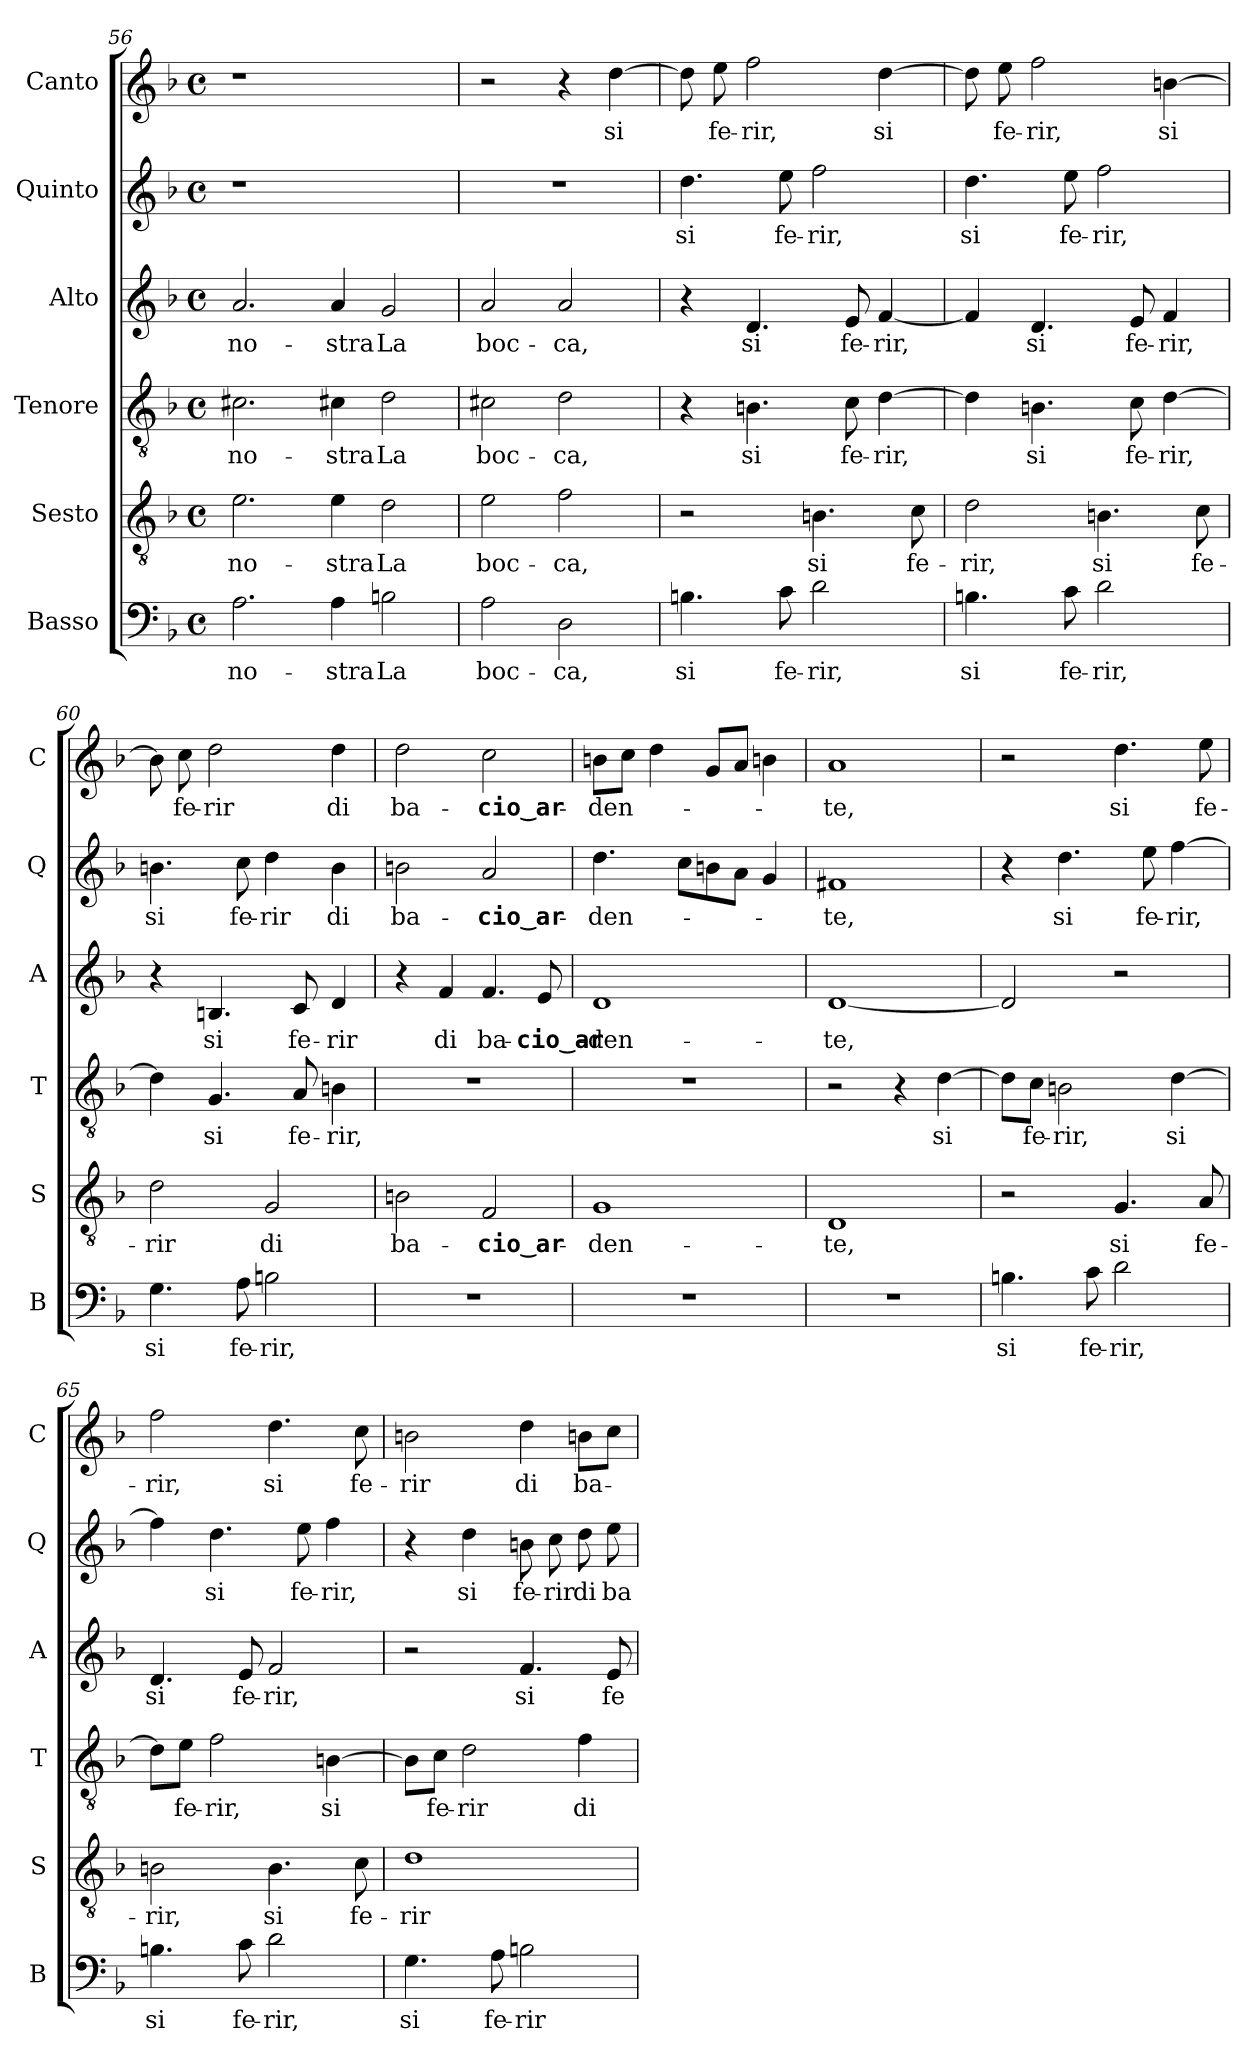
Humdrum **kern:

**kern	**text	**kern	**text	**kern	**text	**kern	**text	**kern	**text	**kern	**text
*part6	*part6	*part5	*part5	*part4	*part4	*part3	*part3	*part2	*part2	*part1	*part1
*staff6	*staff6	*staff5	*staff5	*staff4	*staff4	*staff3	*staff3	*staff2	*staff2	*staff1	*staff1
*I"Basso	*	*I"Sesto	*	*I"Tenore	*	*I"Alto	*	*I"Quinto	*	*I"Canto	*
*I'B	*	*I'S	*	*I'T	*	*I'A	*	*I'Q	*	*I'C	*
*clefF4	*	*clefGv2	*	*clefGv2	*	*clefG2	*	*clefG2	*	*clefG2	*
*k[b-]	*	*k[b-]	*	*k[b-]	*	*k[b-]	*	*k[b-]	*	*k[b-]	*
*F:	*	*F:	*	*F:	*	*F:	*	*F:	*	*F:	*
*M4/4	*	*M4/4	*	*M4/4	*	*M4/4	*	*M4/4	*	*M4/4	*
*met(c)	*	*met(c)	*	*met(c)	*	*met(c)	*	*met(c)	*	*met(c)	*
=56	=56	=56	=56	=56	=56	=56	=56	=56	=56	=56	=56
2.A	no-	2.e	no-	2.c#X	no-	2.a	no-	1r	.	1r	.
4A	-stra	4e	-stra	4c#X	-stra	4a	-stra	.	.	.	.
2Bn	-La	2d	-La	2d	-La	2g	-La	2ryy	.	2ryy	.
=57	=57	=57	=57	=57	=57	=57	=57	=57	=57	=57	=57
2A	boc-	2e	boc-	2c#X	boc-	2a	boc-	1r	.	2r	.
2D	-ca,	2f	-ca,	2d	-ca,	2a	-ca,	.	.	4r	.
.	.	.	.	.	.	.	.	.	.	[4dd	-si
!!LO:PB:g=z
=58	=58	=58	=58	=58	=58	=58	=58	=58	=58	=58	=58
4.Bn	-si	2r	.	4r	.	4r	.	4.dd	-si	8dd]	.
.	.	.	.	.	.	.	.	.	.	8ee	fe-
.	.	.	.	4.B	-si	4.d	-si	.	.	2ff	-rir,
8c	fe-	.	.	.	.	.	.	8ee	fe-	.	.
2d	-rir,	4.Bn	-si	.	.	.	.	2ff	-rir,	.	.
.	.	.	.	8c	fe-	8e	fe-	.	.	.	.
.	.	.	.	[4d	-rir,	[4f	-rir,	.	.	[4dd	-si
.	.	8c	fe-	.	.	.	.	.	.	.	.
=59	=59	=59	=59	=59	=59	=59	=59	=59	=59	=59	=59
4.Bn	-si	2d	-rir,	4d]	.	4f]	.	4.dd	-si	8dd]	.
.	.	.	.	.	.	.	.	.	.	8ee	fe-
.	.	.	.	4.B	-si	4.d	-si	.	.	2ff	-rir,
8c	fe-	.	.	.	.	.	.	8ee	fe-	.	.
2d	-rir,	4.Bn	-si	.	.	.	.	2ff	-rir,	.	.
.	.	.	.	8c	fe-	8e	fe-	.	.	.	.
.	.	.	.	[4d	-rir,	4f	-rir,	.	.	[4bn	-si
.	.	8c	fe-	.	.	.	.	.	.	.	.
=60	=60	=60	=60	=60	=60	=60	=60	=60	=60	=60	=60
4.G	-si	2d	-rir	4d]	.	4r	.	4.b	-si	8b]	.
.	.	.	.	.	.	.	.	.	.	8cc	fe-
.	.	.	.	4.G	-si	4.Bn	-si	.	.	2dd	-rir
8A	fe-	.	.	.	.	.	.	8cc	fe-	.	.
2Bn	-rir,	2G	-di	.	.	.	.	4dd	-rir	.	.
.	.	.	.	8A	fe-	8c	fe-	.	.	.	.
.	.	.	.	4B	-rir,	4d	-rir	4b	-di	4dd	-di
=61	=61	=61	=61	=61	=61	=61	=61	=61	=61	=61	=61
1r	.	2Bn	ba-	1r	.	4r	.	2b	ba-	2dd	ba-
.	.	.	.	.	.	4f	-di	.	.	.	.
.	.	2F	cio_ar-	.	.	4.f	ba-	2a	cio_ar-	2cc	cio_ar-
.	.	.	.	.	.	8e	cio_ar-	.	.	.	.
=62	=62	=62	=62	=62	=62	=62	=62	=62	=62	=62	=62
1r	.	1G	den-	1r	.	1d	den-	4.dd	den-	8bnL	den-
.	.	.	.	.	.	.	.	.	.	8ccJ	.
.	.	.	.	.	.	.	.	.	.	4dd	.
.	.	.	.	.	.	.	.	8ccL	.	.	.
.	.	.	.	.	.	.	.	8b	.	8gL	.
.	.	.	.	.	.	.	.	8aJ	.	8aJ	.
.	.	.	.	.	.	.	.	4g	.	4bn	.
=63	=63	=63	=63	=63	=63	=63	=63	=63	=63	=63	=63
1r	.	1D	-te,	2r	.	[1d	-te,	1f#X	-te,	1a	-te,
.	.	.	.	4r	.	.	.	.	.	.	.
.	.	.	.	[4d	-si	.	.	.	.	.	.
=64	=64	=64	=64	=64	=64	=64	=64	=64	=64	=64	=64
4.Bn	-si	2r	.	8d\L]	.	2d]	.	4r	.	2r	.
.	.	.	.	8c\J	fe-	.	.	.	.	.	.
.	.	.	.	2B	-rir,	.	.	4.dd	-si	.	.
8c	fe-	.	.	.	.	.	.	.	.	.	.
2d	-rir,	4.G	-si	.	.	2r	.	.	.	4.dd	-si
.	.	.	.	.	.	.	.	8ee	fe-	.	.
.	.	.	.	[4d	-si	.	.	[4ff	-rir,	.	.
.	.	8A	fe-	.	.	.	.	.	.	8ee	fe-
=65	=65	=65	=65	=65	=65	=65	=65	=65	=65	=65	=65
4.Bn	-si	2Bn	-rir,	8d\L]	.	4.d	-si	4ff]	.	2ff	-rir,
.	.	.	.	8e\J	fe-	.	.	.	.	.	.
.	.	.	.	2f	-rir,	.	.	4.dd	-si	.	.
8c	fe-	.	.	.	.	8e	fe-	.	.	.	.
2d	-rir,	4.B	-si	.	.	2f	-rir,	.	.	4.dd	-si
.	.	.	.	.	.	.	.	8ee	fe-	.	.
.	.	.	.	[4B	-si	.	.	4ff	-rir,	.	.
.	.	8c	fe-	.	.	.	.	.	.	8cc	fe-
!!LO:PB:g=z
=66	=66	=66	=66	=66	=66	=66	=66	=66	=66	=66	=66
4.G	-si	1d	-rir	8B\L]	.	2r	.	4r	.	2bn	-rir
.	.	.	.	8c\J	fe-	.	.	.	.	.	.
.	.	.	.	2d	-rir	.	.	4dd	-si	.	.
8A	fe-	.	.	.	.	.	.	.	.	.	.
2Bn	-rir	.	.	.	.	4.f	-si	8b	fe-	4dd	-di
.	.	.	.	.	.	.	.	8cc	-rir	.	.
.	.	.	.	4f	-di	.	.	8dd	-di	8bnL	ba-
.	.	.	.	.	.	8e	fe-	8ee	ba-	8ccJ	.
=	=	=	=	=	=	=	=	=	=	=	=
*-	*-	*-	*-	*-	*-	*-	*-	*-	*-	*-	*-
